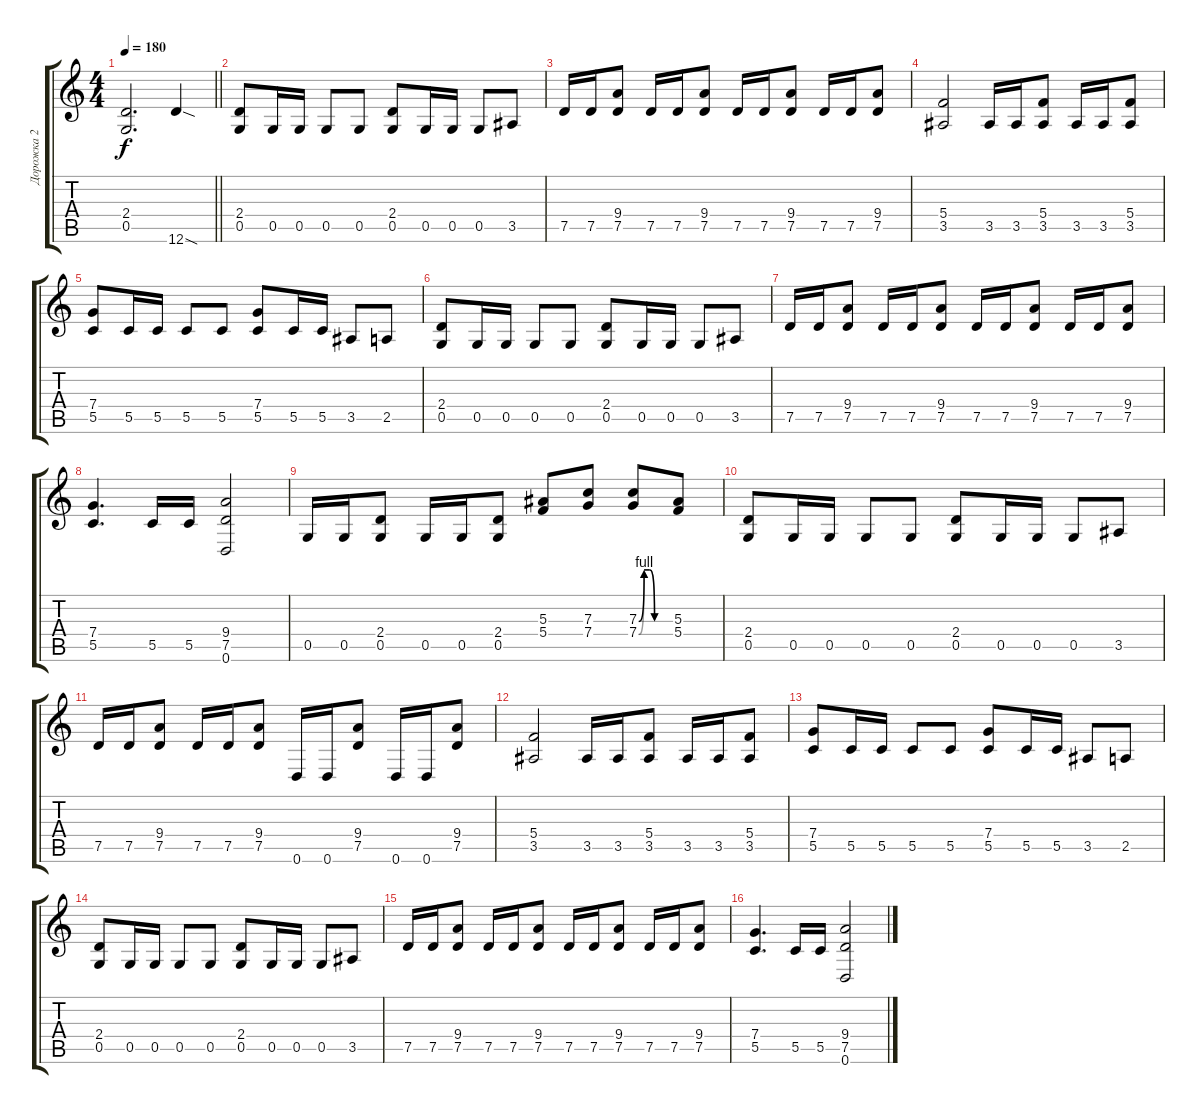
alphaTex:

\track ("Дорожка 2" "Дорожка 2") {instrument distortionguitar}
\staff {score tabs}
\tuning (D4 A3 F3 C3 G2 D2) {hide}
\ts (4 4)
\tempo 180
\clef g2
\barLineRight lightlight
\ks c
(2.4 0.5).2{d dy f} 12.6{sod}.4 |
(2.4 0.5).8 0.5.16 0.5.16 0.5.8 0.5.8 (2.4 0.5).8 0.5.16 0.5.16 0.5.8 3.5.8 |
7.5.16 7.5.16 (9.4 7.5).8 7.5.16 7.5.16 (9.4 7.5).8 7.5.16 7.5.16 (9.4 7.5).8 7.5.16 7.5.16 (9.4 7.5).8 |
(5.4 3.5).2 3.5.16 3.5.16 (5.4 3.5).8 3.5.16 3.5.16 (5.4 3.5).8 |
(7.4 5.5).8 5.5.16 5.5.16 5.5.8 5.5.8 (7.4 5.5).8 5.5.16 5.5.16 3.5.8 2.5.8 |
(2.4 0.5).8 0.5.16 0.5.16 0.5.8 0.5.8 (2.4 0.5).8 0.5.16 0.5.16 0.5.8 3.5.8 |
7.5.16 7.5.16 (9.4 7.5).8 7.5.16 7.5.16 (9.4 7.5).8 7.5.16 7.5.16 (9.4 7.5).8 7.5.16 7.5.16 (9.4 7.5).8 |
(7.4 5.5).4{d} 5.5.16 5.5.16 (9.4 7.5 0.6).2 |
0.5.16 0.5.16 (2.4 0.5).8 0.5.16 0.5.16 (2.4 0.5).8 (5.3 5.4).8 (7.3 7.4).8 (7.3{be (custom 0 0 10 4 20 4 30 0 60 0)} 7.4{be (custom 0 0 10 4 20 4 30 0 60 0)}).8 (5.3 5.4).8 |
(2.4 0.5).8 0.5.16 0.5.16 0.5.8 0.5.8 (2.4 0.5).8 0.5.16 0.5.16 0.5.8 3.5.8 |
7.5.16 7.5.16 (9.4 7.5).8 7.5.16 7.5.16 (9.4 7.5).8 0.6.16 0.6.16 (9.4 7.5).8 0.6.16 0.6.16 (9.4 7.5).8 |
(5.4 3.5).2 3.5.16 3.5.16 (5.4 3.5).8 3.5.16 3.5.16 (5.4 3.5).8 |
(7.4 5.5).8 5.5.16 5.5.16 5.5.8 5.5.8 (7.4 5.5).8 5.5.16 5.5.16 3.5.8 2.5.8 |
(2.4 0.5).8 0.5.16 0.5.16 0.5.8 0.5.8 (2.4 0.5).8 0.5.16 0.5.16 0.5.8 3.5.8 |
7.5.16 7.5.16 (9.4 7.5).8 7.5.16 7.5.16 (9.4 7.5).8 7.5.16 7.5.16 (9.4 7.5).8 7.5.16 7.5.16 (9.4 7.5).8 |
(7.4 5.5).4{d} 5.5.16 5.5.16 (9.4 7.5 0.6).2
